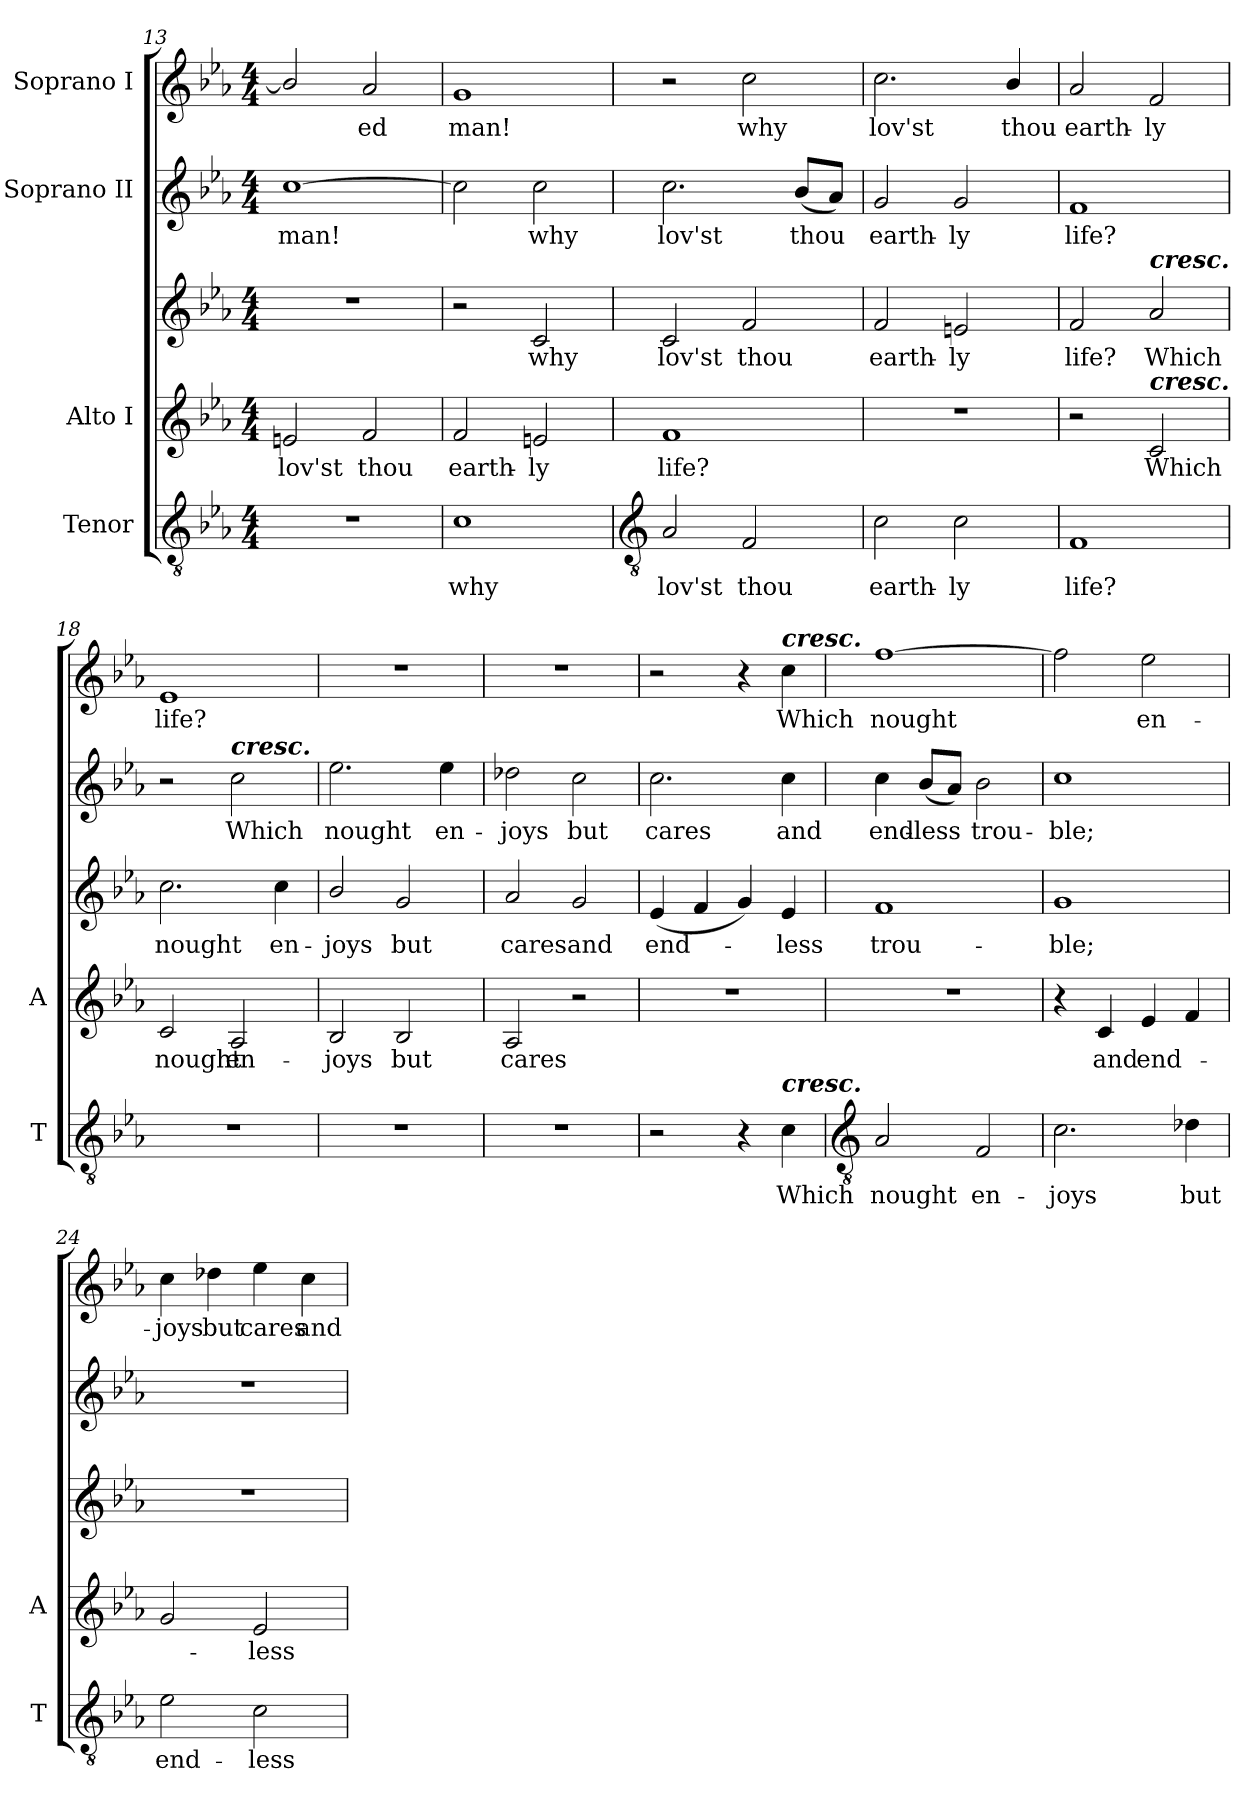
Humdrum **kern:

**kern	**text	**kern	**text	**kern	**text	**kern	**text	**kern	**text
*part4	*part4	*part3	*part3	*part3	*part3	*part2	*part2	*part1	*part1
*staff5	*staff5	*staff4	*staff4	*staff3	*staff3	*staff2	*staff2	*staff1	*staff1
*I"Tenor	*	*I"Alto I	*	*	*	*I"Soprano II	*	*I"Soprano I	*
*I'T	*	*I'A	*	*	*	*	*	*	*
*clefGv2	*	*clefG2	*	*clefG2	*	*clefG2	*	*clefG2	*
*k[b-e-a-]	*	*k[b-e-a-]	*	*k[b-e-a-]	*	*k[b-e-a-]	*	*k[b-e-a-]	*
*E-:	*	*E-:	*	*E-:	*	*E-:	*	*E-:	*
*M4/4	*	*M4/4	*	*M4/4	*	*M4/4	*	*M4/4	*
=13	=13	=13	=13	=13	=13	=13	=13	=13	=13
!	!	!	!LO:LY:b	!	!	!	!LO:LY:b	!	!
1r	.	2en	lov'st	1r	.	[1cc	man!	2b-/]	.
!	!	!	!LO:LY:b	!	!	!	!	!	!LO:LY:b
.	.	2f	thou	.	.	.	.	2a-	ed
=14	=14	=14	=14	=14	=14	=14	=14	=14	=14
!	!LO:LY:b	!	!LO:LY:b	!	!	!	!	!	!LO:LY:b
1c	why	2f	earth-	2r	.	2cc]	.	1g	man!
!	!	!	!LO:LY:b	!	!LO:LY:b	!	!LO:LY:b	!	!
.	.	2en	-ly	2c	why	2cc	why	.	.
!!LO:LB:g=z
=15	=15	=15	=15	=15	=15	=15	=15	=15	=15
*clefGv2	*	*	*	*	*	*	*	*	*
!	!LO:LY:b	!	!LO:LY:b	!	!LO:LY:b	!	!LO:LY:b	!	!
2A-	lov'st	1f	life?	2c	lov'st	2.cc	lov'st	2r	.
!	!LO:LY:b	!	!	!	!LO:LY:b	!	!	!	!LO:LY:b
2F	thou	.	.	2f	thou	.	.	2cc	why
!	!	!	!	!	!	!	!LO:LY:b	!	!
.	.	.	.	.	.	(<8b-L	thou	.	.
.	.	.	.	.	.	8a-J)	.	.	.
=16	=16	=16	=16	=16	=16	=16	=16	=16	=16
!	!LO:LY:b	!	!	!	!LO:LY:b	!	!LO:LY:b	!	!LO:LY:b
2c	earth-	1r	.	2f	earth-	2g	earth-	2.cc	lov'st
!	!LO:LY:b	!	!	!	!LO:LY:b	!	!LO:LY:b	!	!
2c	-ly	.	.	2en	-ly	2g	-ly	.	.
!	!	!	!	!	!	!	!	!	!LO:LY:b
.	.	.	.	.	.	.	.	4b-/	thou
=17	=17	=17	=17	=17	=17	=17	=17	=17	=17
!	!LO:LY:b	!	!	!	!LO:LY:b	!	!LO:LY:b	!	!LO:LY:b
1F	life?	2r	.	2f	life?	1f	life?	2a-	earth-
!	!	!	!	!LO:TX:a:Bi:t=cresc.	!	!	!	!	!
!	!	!LO:TX:a:Bi:t=cresc.	!	!	!	!	!	!	!
!	!	!	!LO:LY:b	!	!LO:LY:b	!	!	!	!LO:LY:b
.	.	2c	Which	2a-	Which	.	.	2f	-ly
=18	=18	=18	=18	=18	=18	=18	=18	=18	=18
!	!	!	!LO:LY:b	!	!LO:LY:b	!	!	!	!LO:LY:b
1r	.	2c	-nought	2.cc	nought	2r	.	1e-	life?
!	!	!	!	!	!	!LO:TX:a:Bi:t=cresc.	!	!	!
!	!	!	!LO:LY:b	!	!	!	!LO:LY:b	!	!
.	.	2A-	en-	.	.	2cc	Which	.	.
!	!	!	!	!	!LO:LY:b	!	!	!	!
.	.	.	.	4cc	en-	.	.	.	.
=19	=19	=19	=19	=19	=19	=19	=19	=19	=19
!	!	!	!LO:LY:b	!	!LO:LY:b	!	!LO:LY:b	!	!
1r	.	2B-	joys	2b-/	-joys	2.ee-	nought	1r	.
!	!	!	!LO:LY:b	!	!LO:LY:b	!	!	!	!
.	.	2B-	but	2g	but	.	.	.	.
!	!	!	!	!	!	!	!LO:LY:b	!	!
.	.	.	.	.	.	4ee-	en-	.	.
=20	=20	=20	=20	=20	=20	=20	=20	=20	=20
!	!	!	!LO:LY:b	!	!LO:LY:b	!	!LO:LY:b	!	!
1r	.	2A-	cares	2a-	cares	2dd-X\	-joys	1r	.
!	!	!	!	!	!LO:LY:b	!	!LO:LY:b	!	!
.	.	2r	.	2g	and	2cc	but	.	.
=21	=21	=21	=21	=21	=21	=21	=21	=21	=21
!	!	!	!	!	!LO:LY:b	!	!LO:LY:b	!	!
2r	.	1r	.	(<4e-	end-	2.cc	cares	2r	.
.	.	.	.	4f	.	.	.	.	.
4r	.	.	.	4g)	.	.	.	4r	.
!	!	!	!	!	!	!	!	!LO:TX:a:Bi:t=cresc.	!
!LO:TX:a:Bi:t=cresc.	!	!	!	!	!	!	!	!	!
!	!LO:LY:b	!	!	!	!LO:LY:b	!	!LO:LY:b	!	!LO:LY:b
4c	Which	.	.	4e-	less	4cc	and	4cc	Which
!!LO:LB:g=z
=22	=22	=22	=22	=22	=22	=22	=22	=22	=22
*clefGv2	*	*	*	*	*	*	*	*	*
!	!LO:LY:b	!	!	!	!LO:LY:b	!	!LO:LY:b	!	!LO:LY:b
2A-	nought	1r	.	1f	trou-	4cc	end-	[1ff	nought
!	!	!	!	!	!	!	!LO:LY:b	!	!
.	.	.	.	.	.	(<8b-L	-less	.	.
.	.	.	.	.	.	8a-J)	.	.	.
!	!LO:LY:b	!	!	!	!	!	!LO:LY:b	!	!
2F	en-	.	.	.	.	2b-	trou-	.	.
=23	=23	=23	=23	=23	=23	=23	=23	=23	=23
!	!LO:LY:b	!	!	!	!LO:LY:b	!	!LO:LY:b	!	!
2.c	-joys	4r	.	1g	-ble;	1cc	-ble;	2ff]	.
!	!	!	!LO:LY:b	!	!	!	!	!	!
.	.	4c	and	.	.	.	.	.	.
!	!	!	!LO:LY:b	!	!	!	!	!	!LO:LY:b
.	.	4e-	end-	.	.	.	.	2ee-	en-
!	!LO:LY:b	!	!	!	!	!	!	!	!
4d-X	but	4f	.	.	.	.	.	.	.
=24	=24	=24	=24	=24	=24	=24	=24	=24	=24
!	!LO:LY:b	!	!	!	!	!	!	!	!LO:LY:b
2e-	end-	2g	.	1r	.	1r	.	4cc	-joys
!	!	!	!	!	!	!	!	!	!LO:LY:b
.	.	.	.	.	.	.	.	4dd-X	but
!	!LO:LY:b	!	!LO:LY:b	!	!	!	!	!	!LO:LY:b
2c	-less	2e-	less	.	.	.	.	4ee-	cares
!	!	!	!	!	!	!	!	!	!LO:LY:b
.	.	.	.	.	.	.	.	4cc	and
=	=	=	=	=	=	=	=	=	=
*-	*-	*-	*-	*-	*-	*-	*-	*-	*-
